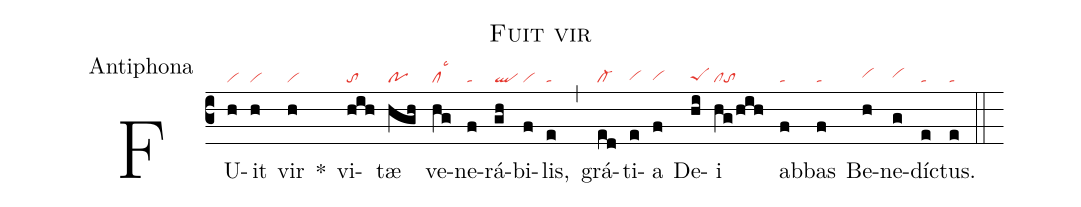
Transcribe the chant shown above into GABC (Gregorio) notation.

name:Fuit vir;
office-part:Antiphona;
nabc-lines:1;
%%
(c3)
FU(h|vi)it(h|vi) vir(h|vi) *()
vi(hih|to)tæ(hgh|po) ve(hg|cllsc3)ne(f|ta)rá(gh|ql)bi(f|vi)lis,(e|ta) (,)
grá(ed|cl-)ti(e|vihg)a(f|vihg) De(hi|peShg)i(hg/hih|clto) ab(f|ta)bas(f|ta) Be(h|vihh)ne(g|vihh)díc(e|ta)tus.(e|ta) (::)
